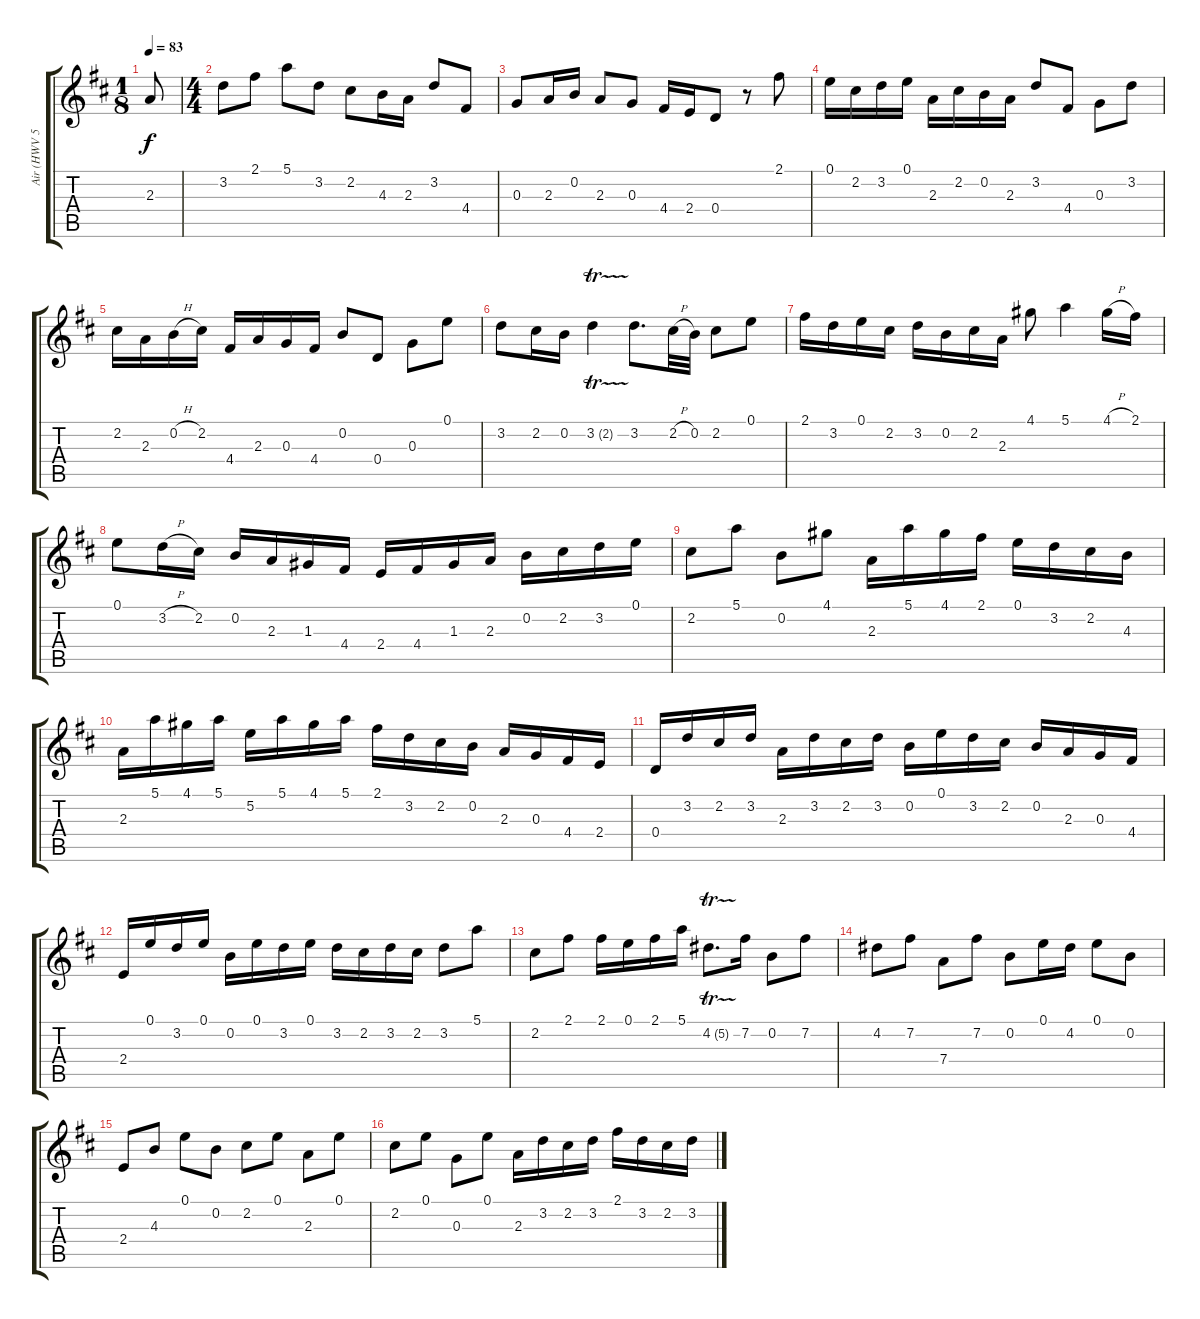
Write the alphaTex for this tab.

\track ("Air (HWV 537) - Guitar 1" "Air (HWV 5") {instrument acousticguitarnylon}
\staff {score tabs}
\tuning (E4 B3 G3 D3 A2 E2) {hide}
\ts (1 8)
\tempo 83
\clef g2
\ks d
2.3.8{dy f instrument acousticguitarnylon} |
\ts (4 4)
3.2.8 2.1.8 5.1.8 3.2.8 2.2.8 4.3.16 2.3.16 3.2.8 4.4.8 |
0.3.8 2.3.16 0.2.16 2.3.8 0.3.8 4.4.16 2.4.16 0.4.8 r.8 2.1.8 |
0.1.16 2.2.16 3.2.16 0.1.16 2.3.16 2.2.16 0.2.16 2.3.16 3.2.8 4.4.8 0.3.8 3.2.8 |
2.2.16 2.3.16 0.2{h}.16 2.2.16 4.4.16 2.3.16 0.3.16 4.4.16 0.2.8 0.4.8 0.3.8 0.1.8 |
3.2.8 2.2.16 0.2.16 3.2{tr (2 32)}.4 3.2.8{d} 2.2{h}.32 0.2.32 2.2.8 0.1.8 |
2.1.16 3.2.16 0.1.16 2.2.16 3.2.16 0.2.16 2.2.16 2.3.16 4.1.8 5.1.4 4.1{h}.16 2.1.16 |
0.1.8 3.2{h}.16 2.2.16 0.2.16 2.3.16 1.3.16 4.4.16 2.4.16 4.4.16 1.3.16 2.3.16 0.2.16 2.2.16 3.2.16 0.1.16 |
2.2.8 5.1.8 0.2.8 4.1.8 2.3.16 5.1.16 4.1.16 2.1.16 0.1.16 3.2.16 2.2.16 4.3.16 |
2.3.16 5.1.16 4.1.16 5.1.16 5.2.16 5.1.16 4.1.16 5.1.16 2.1.16 3.2.16 2.2.16 0.2.16 2.3.16 0.3.16 4.4.16 2.4.16 |
0.4.16 3.2.16 2.2.16 3.2.16 2.3.16 3.2.16 2.2.16 3.2.16 0.2.16 0.1.16 3.2.16 2.2.16 0.2.16 2.3.16 0.3.16 4.4.16 |
2.4.16 0.1.16 3.2.16 0.1.16 0.2.16 0.1.16 3.2.16 0.1.16 3.2.16 2.2.16 3.2.16 2.2.16 3.2.8 5.1.8 |
2.2.8 2.1.8 2.1.16 0.1.16 2.1.16 5.1.16 4.2{tr (5 32)}.8{d} 7.2.16 0.2.8 7.2.8 |
4.2.8 7.2.8 7.4.8 7.2.8 0.2.8 0.1.16 4.2.16 0.1.8 0.2.8 |
2.4.8 4.3.8 0.1.8 0.2.8 2.2.8 0.1.8 2.3.8 0.1.8 |
2.2.8 0.1.8 0.3.8 0.1.8 2.3.16 3.2.16 2.2.16 3.2.16 2.1.16 3.2.16 2.2.16 3.2.16
